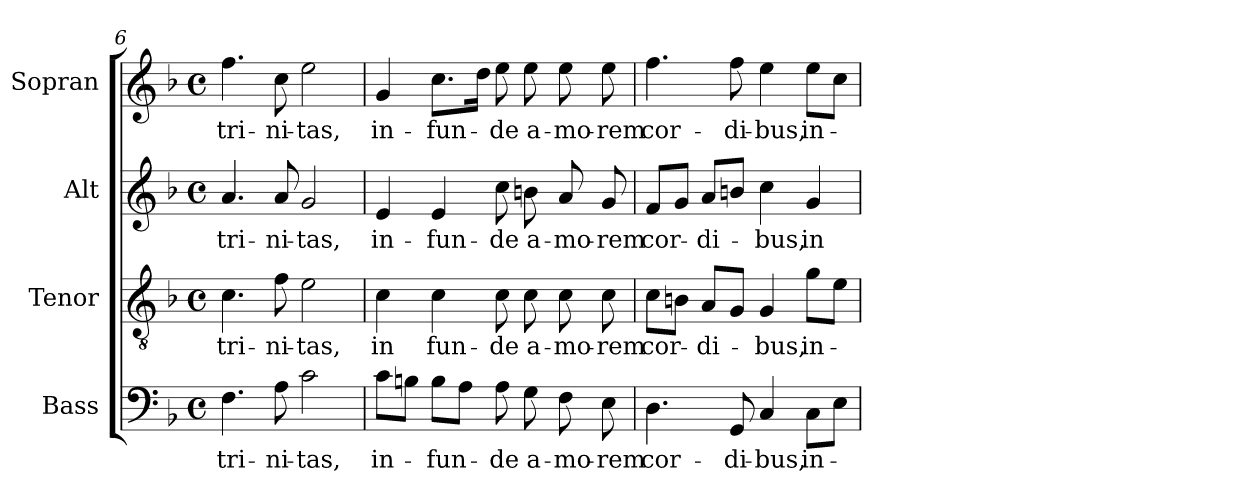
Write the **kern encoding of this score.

**kern	**text	**kern	**text	**kern	**text	**kern	**text
*part4	*part4	*part3	*part3	*part2	*part2	*part1	*part1
*staff4	*staff4	*staff3	*staff3	*staff2	*staff2	*staff1	*staff1
*I"Bass	*	*I"Tenor	*	*I"Alt	*	*I"Sopran	*
*I'B.	*	*I'T.	*	*I'A.	*	*I'S.	*
*clefF4	*	*clefGv2	*	*clefG2	*	*clefG2	*
*k[b-]	*	*k[b-]	*	*k[b-]	*	*k[b-]	*
*F:	*	*F:	*	*F:	*	*F:	*
*M4/4	*	*M4/4	*	*M4/4	*	*M4/4	*
*met(c)	*	*met(c)	*	*met(c)	*	*met(c)	*
=6	=6	=6	=6	=6	=6	=6	=6
!	!LO:LY:b	!	!LO:LY:b	!	!LO:LY:b	!	!LO:LY:b
4.F\	tri-	4.c\	tri-	4.a/	tri-	4.ff\	tri-
!	!LO:LY:b	!	!LO:LY:b	!	!LO:LY:b	!	!LO:LY:b
8A\	-ni-	8f\	-ni-	8a/	-ni-	8cc\	-ni-
!	!LO:LY:b	!	!LO:LY:b	!	!LO:LY:b	!	!LO:LY:b
2c\	-tas,	2e\	-tas,	2g/	-tas,	2ee\	-tas,
=7	=7	=7	=7	=7	=7	=7	=7
!	!LO:LY:b	!	!LO:LY:b	!	!LO:LY:b	!	!LO:LY:b
8c\L	in-	4c\	in	4e/	in-	4g/	in-
8Bn\J	.	.	.	.	.	.	.
!	!LO:LY:b	!	!LO:LY:b	!	!LO:LY:b	!	!LO:LY:b
8B\L	-fun-	4c\	fun-	4e/	-fun-	8.cc\L	-fun-
8A\J	.	.	.	.	.	.	.
.	.	.	.	.	.	16dd\Jk	.
!	!LO:LY:b	!	!LO:LY:b	!	!LO:LY:b	!	!LO:LY:b
8A\	-de	8c\	-de	8cc\	-de	8ee\	-de
!	!LO:LY:b	!	!LO:LY:b	!	!LO:LY:b	!	!LO:LY:b
8G\	a-	8c\	a-	8bn\	a-	8ee\	a-
!	!LO:LY:b	!	!LO:LY:b	!	!LO:LY:b	!	!LO:LY:b
8F\	-mo-	8c\	-mo-	8a/	-mo-	8ee\	-mo-
!	!LO:LY:b	!	!LO:LY:b	!	!LO:LY:b	!	!LO:LY:b
8E\	-rem	8c\	-rem	8g/	-rem	8ee\	-rem
=8	=8	=8	=8	=8	=8	=8	=8
!	!LO:LY:b	!	!LO:LY:b	!	!LO:LY:b	!	!LO:LY:b
4.D\	cor-	8c\L	cor-	8f/L	cor-	4.ff\	cor-
.	.	8Bn\J	.	8g/J	.	.	.
!	!	!	!LO:LY:b	!	!LO:LY:b	!	!
.	.	8A/L	-di-	8a/L	-di-	.	.
!	!LO:LY:b	!	!	!	!	!	!LO:LY:b
8GG/	-di-	8G/J	.	8bn/J	.	8ff\	-di-
!	!LO:LY:b	!	!LO:LY:b	!	!LO:LY:b	!	!LO:LY:b
4C/	-bus,	4G/	-bus,	4cc\	-bus,	4ee\	-bus,
!	!LO:LY:b	!	!LO:LY:b	!	!LO:LY:b	!	!LO:LY:b
8C\L	in-	8g\L	in-	4g/	in-	8ee\L	in-
8E\J	.	8e\J	.	.	.	8cc\J	.
=	=	=	=	=	=	=	=
*-	*-	*-	*-	*-	*-	*-	*-
